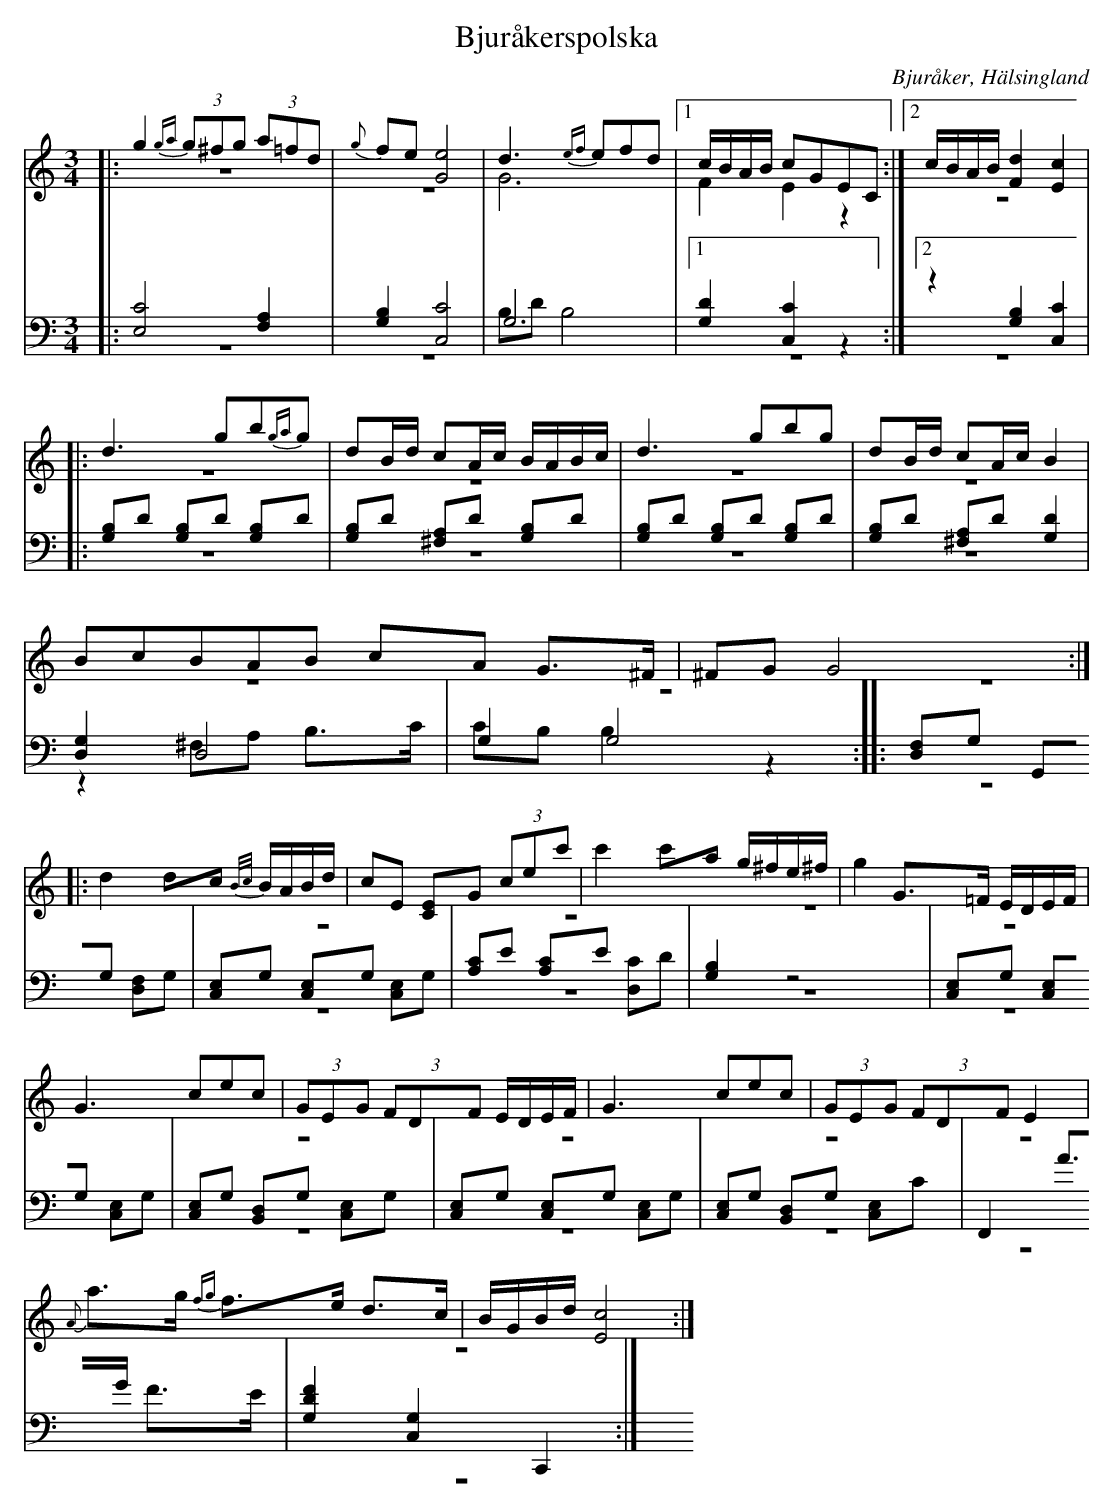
X:1
T: Bjuråkerspolska
O: Bjuråker, Hälsingland
M: 3/4
L: 1/8
K: C
V:1
V:2 merge
V:3
V:4 merge
V:1
|:g2 {ga} (3g^fg (3a=fd|{g}fe [G4e4]|d3 {ef}efd|1 c/B/A/B/ cGEC:|2 c/B/A/B/ [F2d2][E2c2]|
|:d3 gb{ga}g| dB/d/ cA/c/ B/A/B/c/| d3 gbg| dB/d/ cA/c/ B2|
B2/5c2/5B2/5A2/5B2/5 cA G>^F| ^FG G4 :|
|:d2 dc {B/c/}B/A/B/d/|cE [CE]G (3cec'|c'2 c'a g/^f/e/^f/|g2 G>=F E/D/E/F/|
G3 cec|(3GEG (3FDF E/D/E/F/|G3 cec|(3GEG (3FDF E2|
{A}a>g {fg}f>e d>c|B/G/B/d/ [E4c4]:|
V:2
|:z6|z6|G6|1 F2 E2 z2:|2 z6|
|:z6|z6|z6|z6|
z6|z6:|
|:z6|z6|z6|z6|
z6|z6|z6|z6|
z6|z6:|
V:3 clef=bass
|:[E,4C4] [F,2A,2]|[G,2B,2] [C,4C4]|G,6|1 [G,2D2][C,2C2] z2:|2 z2 [G,2B,2][C,2C2]|
|:[G,B,]D [G,B,]D [G,B,]D|[G,B,]D [^F,A,]D [G,B,]D|[G,B,]D [G,B,]D [G,B,]D|[G,B,]D [^F,A,]D [G,2D2]|
[D,2G,2] D,4|G,2 G,4:|
|:[D,F,]G, G,,G, [D,F,]G,|[C,E,]G, [C,E,]G, [C,E,]G,|[A,C]E [A,C]E [D,C]D| [G,2B,2] z4|
[C,E,]G, [C,E,]G, [C,E,]G,|[C,E,]G, [B,,D,]G, [C,E,]G,|[C,E,]G, [C,E,]G, [C,E,]G,|[C,E,]G, [B,,D,]G, [C,E,]C|
F,,2 A>G F>E|[G,2D2F2] [C,2G,2] C,,2:|
V:4 clef=bass
|:z6|z6|B,D B,4|1 z6:|2 z6|
|:z6|z6|z6| z6|
z2 ^F,A, B,>C |CB, B,2 z2:|
|:z6|z6|z6|z6|
z6|z6|z6|z6|
z6|z6:|
